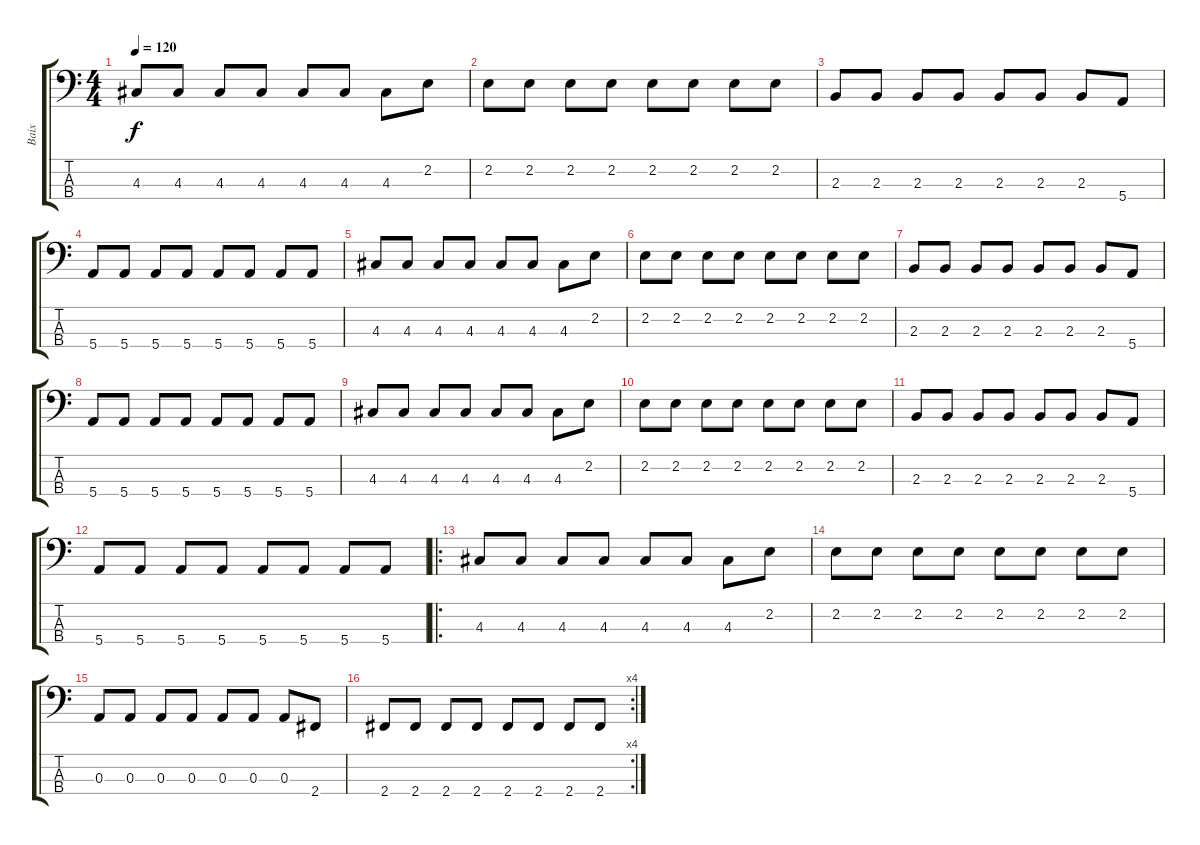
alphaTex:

\track ("Baix" "Baix") {instrument electricbassfinger}
\staff {score tabs}
\tuning (G2 D2 A1 E1) {hide}
\ts (4 4)
\tempo 120
\clef f4
\ks c
4.3.8{dy f} 4.3.8 4.3.8 4.3.8 4.3.8 4.3.8 4.3.8 2.2.8 |
2.2.8 2.2.8 2.2.8 2.2.8 2.2.8 2.2.8 2.2.8 2.2.8 |
2.3.8 2.3.8 2.3.8 2.3.8 2.3.8 2.3.8 2.3.8 5.4.8 |
5.4.8 5.4.8 5.4.8 5.4.8 5.4.8 5.4.8 5.4.8 5.4.8 |
4.3.8 4.3.8 4.3.8 4.3.8 4.3.8 4.3.8 4.3.8 2.2.8 |
2.2.8 2.2.8 2.2.8 2.2.8 2.2.8 2.2.8 2.2.8 2.2.8 |
2.3.8 2.3.8 2.3.8 2.3.8 2.3.8 2.3.8 2.3.8 5.4.8 |
5.4.8 5.4.8 5.4.8 5.4.8 5.4.8 5.4.8 5.4.8 5.4.8 |
4.3.8 4.3.8 4.3.8 4.3.8 4.3.8 4.3.8 4.3.8 2.2.8 |
2.2.8 2.2.8 2.2.8 2.2.8 2.2.8 2.2.8 2.2.8 2.2.8 |
2.3.8 2.3.8 2.3.8 2.3.8 2.3.8 2.3.8 2.3.8 5.4.8 |
5.4.8 5.4.8 5.4.8 5.4.8 5.4.8 5.4.8 5.4.8 5.4.8 |
\ro
4.3.8 4.3.8 4.3.8 4.3.8 4.3.8 4.3.8 4.3.8 2.2.8 |
2.2.8 2.2.8 2.2.8 2.2.8 2.2.8 2.2.8 2.2.8 2.2.8 |
0.3.8 0.3.8 0.3.8 0.3.8 0.3.8 0.3.8 0.3.8 2.4.8 |
\rc 4
2.4.8 2.4.8 2.4.8 2.4.8 2.4.8 2.4.8 2.4.8 2.4.8
